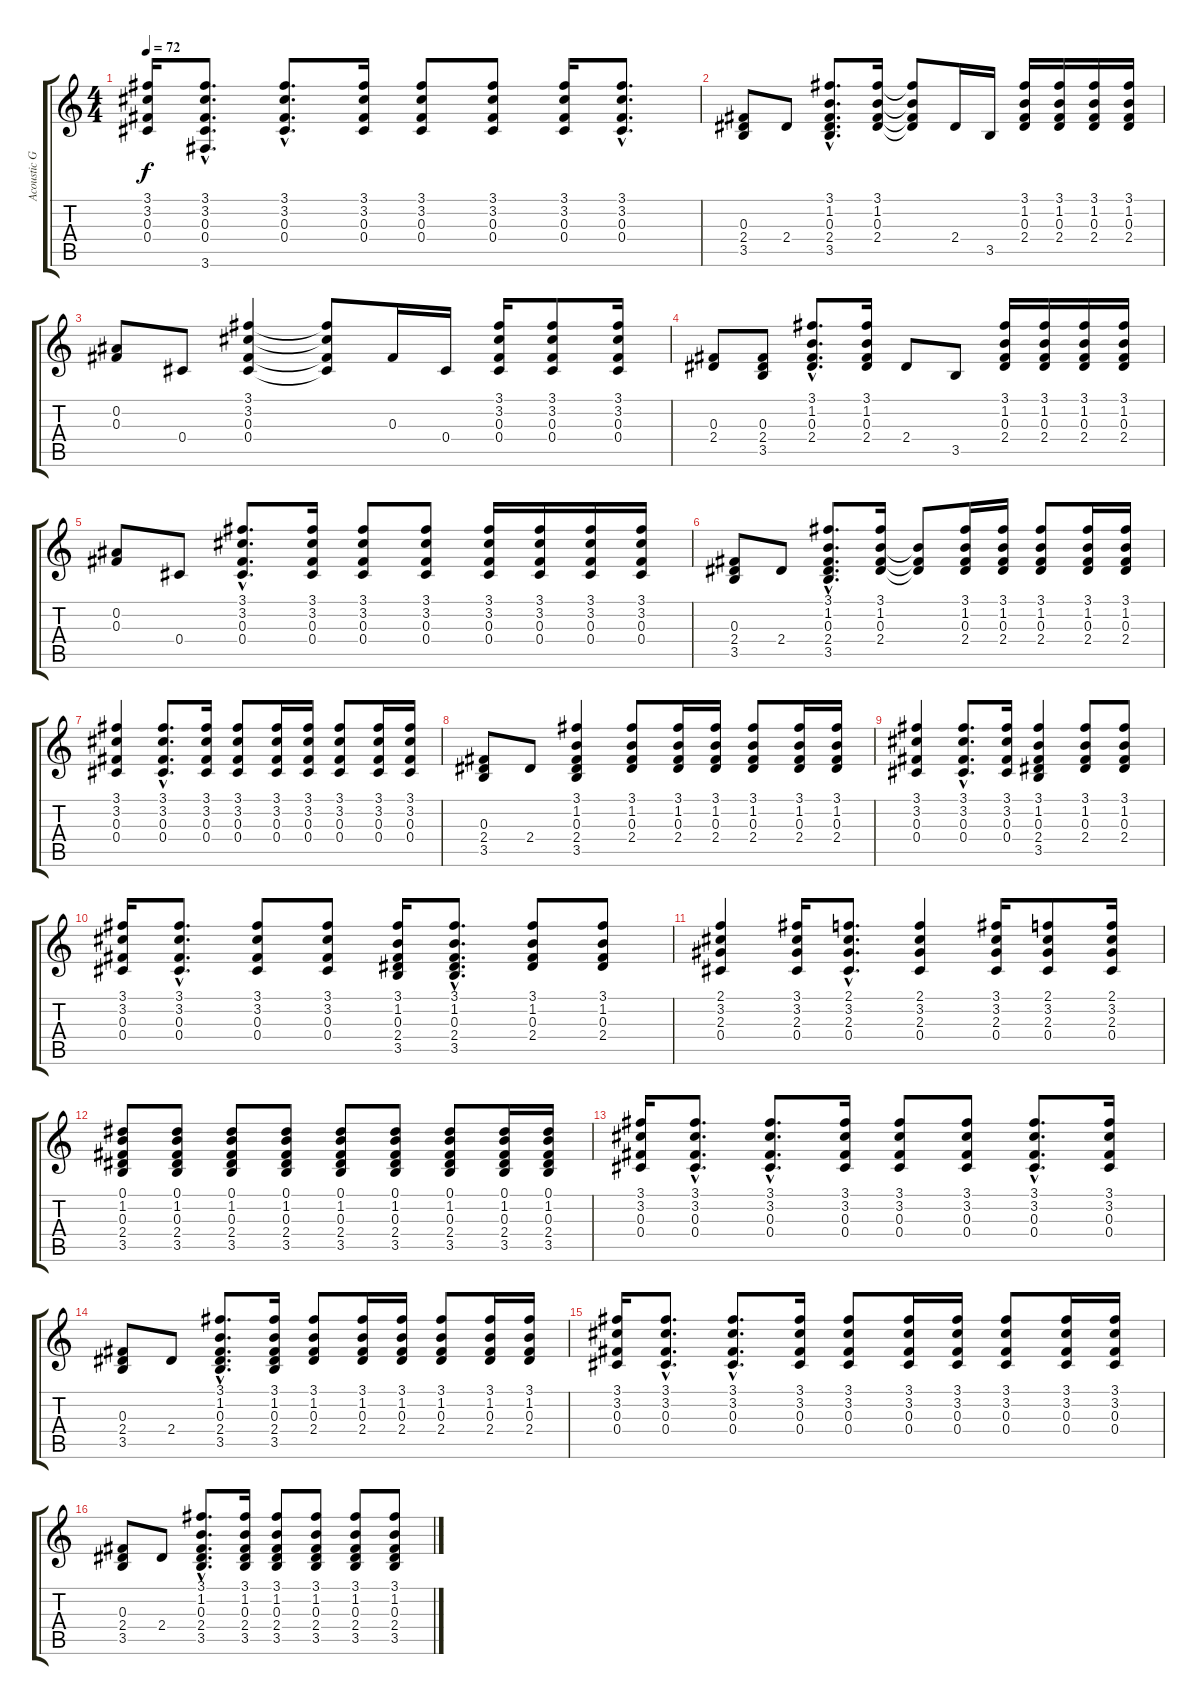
\track ("Acoustic Guitar" "Acoustic G") {instrument acousticguitarsteel}
\staff {score tabs}
\tuning (Eb4 Bb3 Gb3 Db3 Ab2 Eb2) {hide}
\ts (4 4)
\tempo 72
\clef g2
\ks c
(3.1 3.2 0.3 0.4).16{dy f instrument acousticguitarsteel} (3.1{hac} 3.2{hac} 0.3{hac} 0.4{hac} 3.6{hac}).8{d} (3.1{hac} 3.2{hac} 0.3{hac} 0.4{hac}).8{d} (3.1 3.2 0.3 0.4).16 (3.1 3.2 0.3 0.4).8 (3.1 3.2 0.3 0.4).8 (3.1 3.2 0.3 0.4).16 (3.1{hac} 3.2{hac} 0.3{hac} 0.4{hac}).8{d} |
(0.3 2.4 3.5).8 2.4.8 (3.1{hac} 1.2{hac} 0.3{hac} 2.4{hac} 3.5{hac}).8{d} (3.1 1.2 0.3 2.4).16 (3.1{t} 1.2{t} 0.3{t} 2.4{t}).8 2.4.16 3.5.16 (3.1 1.2 0.3 2.4).16 (3.1 1.2 0.3 2.4).16 (3.1 1.2 0.3 2.4).16 (3.1 1.2 0.3 2.4).16 |
(0.2 0.3).8 0.4.8 (3.1 3.2 0.3 0.4).4 (3.1{t} 3.2{t} 0.3{t} 0.4{t}).8 0.3.16 0.4.16 (3.1 3.2 0.3 0.4).16 (3.1 3.2 0.3 0.4).8 (3.1 3.2 0.3 0.4).16 |
(0.3 2.4).8 (0.3 2.4 3.5).8 (3.1{hac} 1.2{hac} 0.3{hac} 2.4{hac}).8{d} (3.1 1.2 0.3 2.4).16 2.4.8 3.5.8 (3.1 1.2 0.3 2.4).16 (3.1 1.2 0.3 2.4).16 (3.1 1.2 0.3 2.4).16 (3.1 1.2 0.3 2.4).16 |
(0.2 0.3).8 0.4.8 (3.1{hac} 3.2{hac} 0.3{hac} 0.4{hac}).8{d} (3.1 3.2 0.3 0.4).16 (3.1 3.2 0.3 0.4).8 (3.1 3.2 0.3 0.4).8 (3.1 3.2 0.3 0.4).16 (3.1 3.2 0.3 0.4).16 (3.1 3.2 0.3 0.4).16 (3.1 3.2 0.3 0.4).16 |
(0.3 2.4 3.5).8 2.4.8 (3.1{hac} 1.2{hac} 0.3{hac} 2.4{hac} 3.5{hac}).8{d} (3.1 1.2 0.3 2.4).16 (1.2{t} 0.3{t} 2.4{t}).8 (3.1 1.2 0.3 2.4).16 (3.1 1.2 0.3 2.4).16 (3.1 1.2 0.3 2.4).8 (3.1 1.2 0.3 2.4).16 (3.1 1.2 0.3 2.4).16 |
(3.1 3.2 0.3 0.4).4 (3.1{hac} 3.2{hac} 0.3{hac} 0.4{hac}).8{d} (3.1 3.2 0.3 0.4).16 (3.1 3.2 0.3 0.4).8 (3.1 3.2 0.3 0.4).16 (3.1 3.2 0.3 0.4).16 (3.1 3.2 0.3 0.4).8 (3.1 3.2 0.3 0.4).16 (3.1 3.2 0.3 0.4).16 |
(0.3 2.4 3.5).8 2.4.8 (3.1 1.2 0.3 2.4 3.5).4 (3.1 1.2 0.3 2.4).8 (3.1 1.2 0.3 2.4).16 (3.1 1.2 0.3 2.4).16 (3.1 1.2 0.3 2.4).8 (3.1 1.2 0.3 2.4).16 (3.1 1.2 0.3 2.4).16 |
(3.1 3.2 0.3 0.4).4 (3.1{hac} 3.2{hac} 0.3{hac} 0.4{hac}).8{d} (3.1 3.2 0.3 0.4).16 (3.1 1.2 0.3 2.4 3.5).4 (3.1 1.2 0.3 2.4).8 (3.1 1.2 0.3 2.4).8 |
(3.1 3.2 0.3 0.4).16 (3.1{hac} 3.2{hac} 0.3{hac} 0.4{hac}).8{d} (3.1 3.2 0.3 0.4).8 (3.1 3.2 0.3 0.4).8 (3.1 1.2 0.3 2.4 3.5).16 (3.1{hac} 1.2{hac} 0.3{hac} 2.4{hac} 3.5{hac}).8{d} (3.1 1.2 0.3 2.4).8 (3.1 1.2 0.3 2.4).8 |
(2.1 3.2 2.3 0.4).4 (3.1 3.2 2.3 0.4).16 (2.1{hac} 3.2{hac} 2.3{hac} 0.4{hac}).8{d} (2.1 3.2 2.3 0.4).4 (3.1 3.2 2.3 0.4).16 (2.1 3.2 2.3 0.4).8 (2.1 3.2 2.3 0.4).16 |
(0.1 1.2 0.3 2.4 3.5).8 (0.1 1.2 0.3 2.4 3.5).8 (0.1 1.2 0.3 2.4 3.5).8 (0.1 1.2 0.3 2.4 3.5).8 (0.1 1.2 0.3 2.4 3.5).8 (0.1 1.2 0.3 2.4 3.5).8 (0.1 1.2 0.3 2.4 3.5).8 (0.1 1.2 0.3 2.4 3.5).16 (0.1 1.2 0.3 2.4 3.5).16 |
(3.1 3.2 0.3 0.4).16 (3.1{hac} 3.2{hac} 0.3{hac} 0.4{hac}).8{d} (3.1{hac} 3.2{hac} 0.3{hac} 0.4{hac}).8{d} (3.1 3.2 0.3 0.4).16 (3.1 3.2 0.3 0.4).8 (3.1 3.2 0.3 0.4).8 (3.1{hac} 3.2{hac} 0.3{hac} 0.4{hac}).8{d} (3.1 3.2 0.3 0.4).16 |
(0.3 2.4 3.5).8 2.4.8 (3.1{hac} 1.2{hac} 0.3{hac} 2.4{hac} 3.5{hac}).8{d} (3.1 1.2 0.3 2.4 3.5).16 (3.1 1.2 0.3 2.4).8 (3.1 1.2 0.3 2.4).16 (3.1 1.2 0.3 2.4).16 (3.1 1.2 0.3 2.4).8 (3.1 1.2 0.3 2.4).16 (3.1 1.2 0.3 2.4).16 |
(3.1 3.2 0.3 0.4).16 (3.1{hac} 3.2{hac} 0.3{hac} 0.4{hac}).8{d} (3.1{hac} 3.2{hac} 0.3{hac} 0.4{hac}).8{d} (3.1 3.2 0.3 0.4).16 (3.1 3.2 0.3 0.4).8 (3.1 3.2 0.3 0.4).16 (3.1 3.2 0.3 0.4).16 (3.1 3.2 0.3 0.4).8 (3.1 3.2 0.3 0.4).16 (3.1 3.2 0.3 0.4).16 |
(0.3 2.4 3.5).8 2.4.8 (3.1{hac} 1.2{hac} 0.3{hac} 2.4{hac} 3.5{hac}).8{d} (3.1 1.2 0.3 2.4 3.5).16 (3.1 1.2 0.3 2.4 3.5).8 (3.1 1.2 0.3 2.4 3.5).8 (3.1 1.2 0.3 2.4 3.5).8 (3.1 1.2 0.3 2.4 3.5).8
